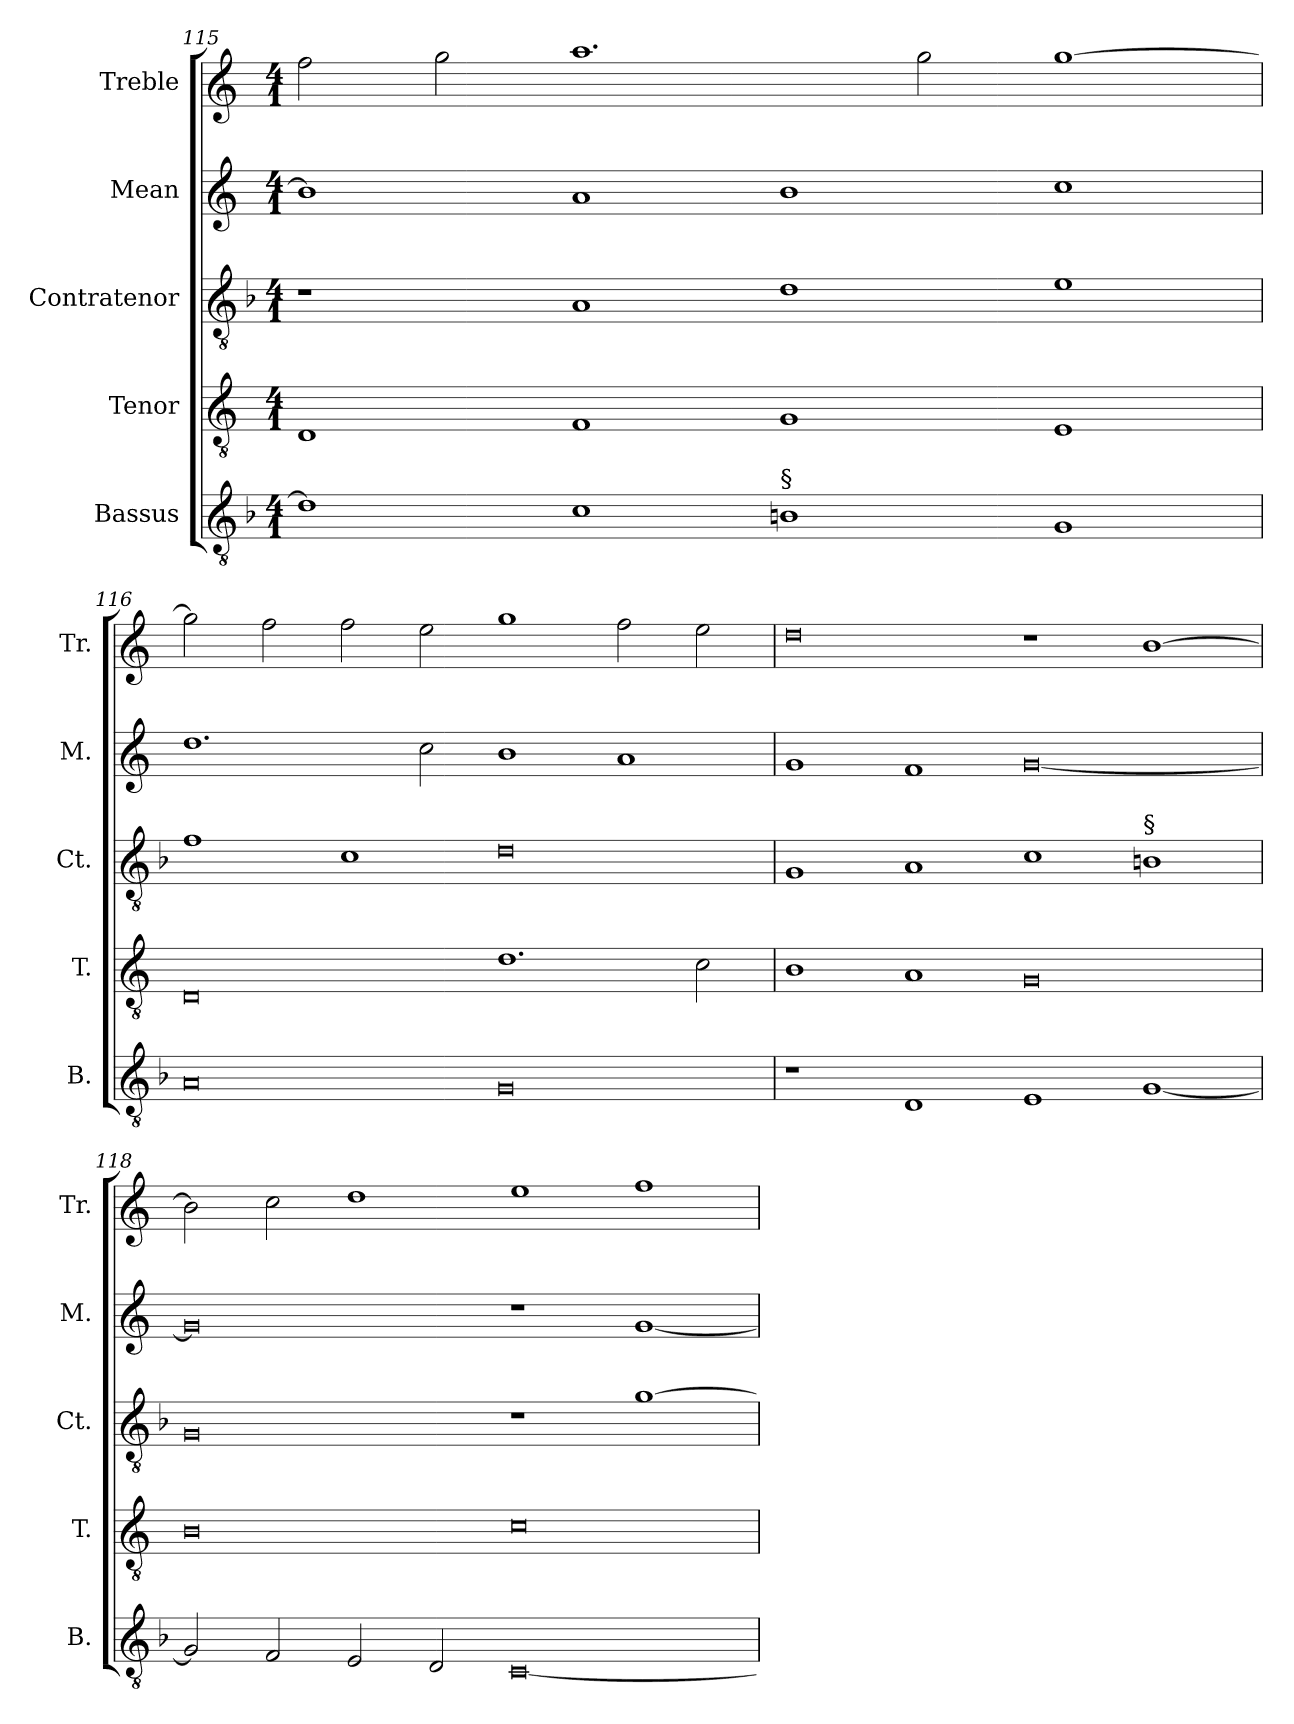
**kern	**kern	**kern	**kern	**kern
*part5	*part4	*part3	*part2	*part1
*staff5	*staff4	*staff3	*staff2	*staff1
*I"Bassus	*I"Tenor	*I"Contratenor	*I"Mean	*I"Treble
*I'B.	*I'T.	*I'Ct.	*I'M.	*I'Tr.
*clefGv2	*clefGv2	*clefGv2	*clefG2	*clefG2
*ITrd7c12	*ITrd7c12	*ITrd7c12	*	*
*k[b-]	*k[]	*k[b-]	*k[]	*k[]
*F:	*	*F:	*C:	*C:
*M4/1	*M4/1	*M4/1	*M4/1	*M4/1
=115	=115	=115	=115	=115
1Di]	1DDi	1r	1bi]	2ffi\
.	.	.	.	2ggi\
1Ci	1FFi	1AAi	1ai	1.aai
!LO:TX:a:t=§	!	!	!	!
1BBi	1GGi	1Di	1bi	.
.	.	.	.	2ggi\
1GGi	1EEi	1Ei	1cci	[>1ggi
!!LO:LB:g=z
=116`	=116`	=116`	=116`	=116`
0AAi	0DDi	1Fi	1.ddi	2ggi\]
.	.	.	.	2ffi\
.	.	1Ci	.	2ffi\
.	.	.	2cci\	2eei\
0GGi	1.Di	0Di	1bi	1ggi
.	.	.	1ai	2ffi\
.	2Ci\	.	.	2eei\
=117`	=117`	=117`	=117`	=117`
1r	1BBi	1GGi	1gi	0ddi
1DDi	1AAi	1AAi	1fi	.
1EEi	0GGi	1Ci	[<0gi	1r
!	!	!LO:TX:a:t=§	!	!
[<1GGi	.	1BBi	.	[>1bi
=118`	=118`	=118`	=118`	=118`
2GGi/]	0BBi	0GGi	0gi]	2bi\]
2FFi/	.	.	.	2cci\
2EEi/	.	.	.	1ddi
2DDi/	.	.	.	.
[<0CCi	0Ci	1r	1r	1eei
.	.	[>1Gi	[<1gi	1ffi
=`	=`	=`	=`	=`
*-	*-	*-	*-	*-
